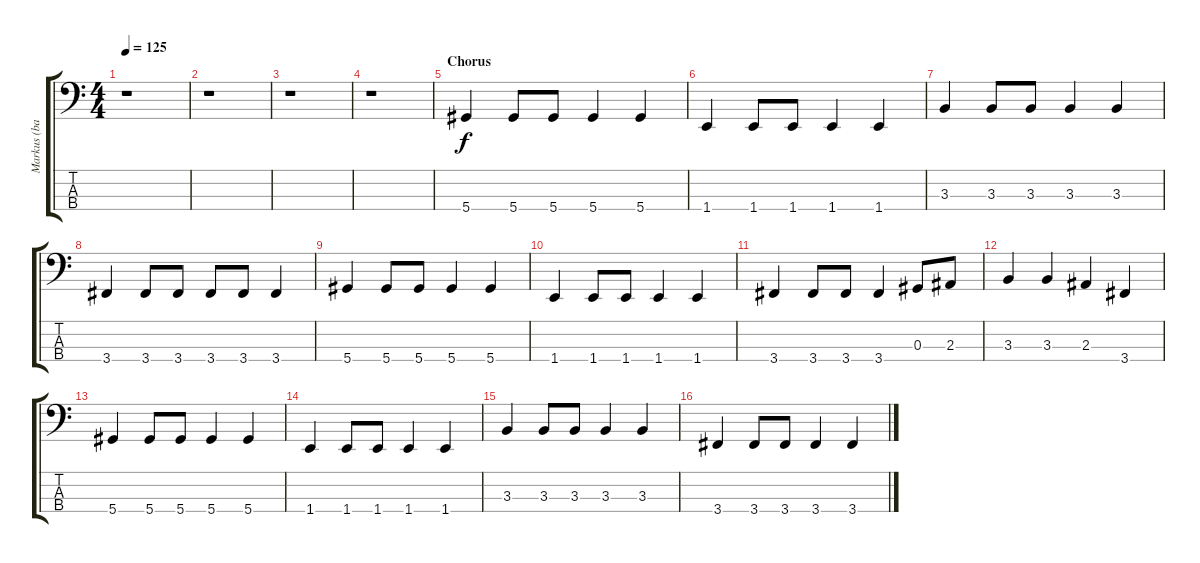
\track ("Markus (bass)" "Markus (ba") {instrument electricbassfinger}
\staff {score tabs}
\tuning (Gb2 Db2 Ab1 Eb1) {hide}
\ts (4 4)
\tempo 125
\clef f4
\ks c
r.1{dy f} |
r.1 |
r.1 |
r.1 |
\section ("" "Chorus")
5.4.4 5.4.8 5.4.8 5.4.4 5.4.4 |
1.4.4 1.4.8 1.4.8 1.4.4 1.4.4 |
3.3.4 3.3.8 3.3.8 3.3.4 3.3.4 |
3.4.4 3.4.8 3.4.8 3.4.8 3.4.8 3.4.4 |
5.4.4 5.4.8 5.4.8 5.4.4 5.4.4 |
1.4.4 1.4.8 1.4.8 1.4.4 1.4.4 |
3.4.4 3.4.8 3.4.8 3.4.4 0.3.8 2.3.8 |
3.3.4 3.3.4 2.3.4 3.4.4 |
5.4.4 5.4.8 5.4.8 5.4.4 5.4.4 |
1.4.4 1.4.8 1.4.8 1.4.4 1.4.4 |
3.3.4 3.3.8 3.3.8 3.3.4 3.3.4 |
3.4.4 3.4.8 3.4.8 3.4.4 3.4.4
